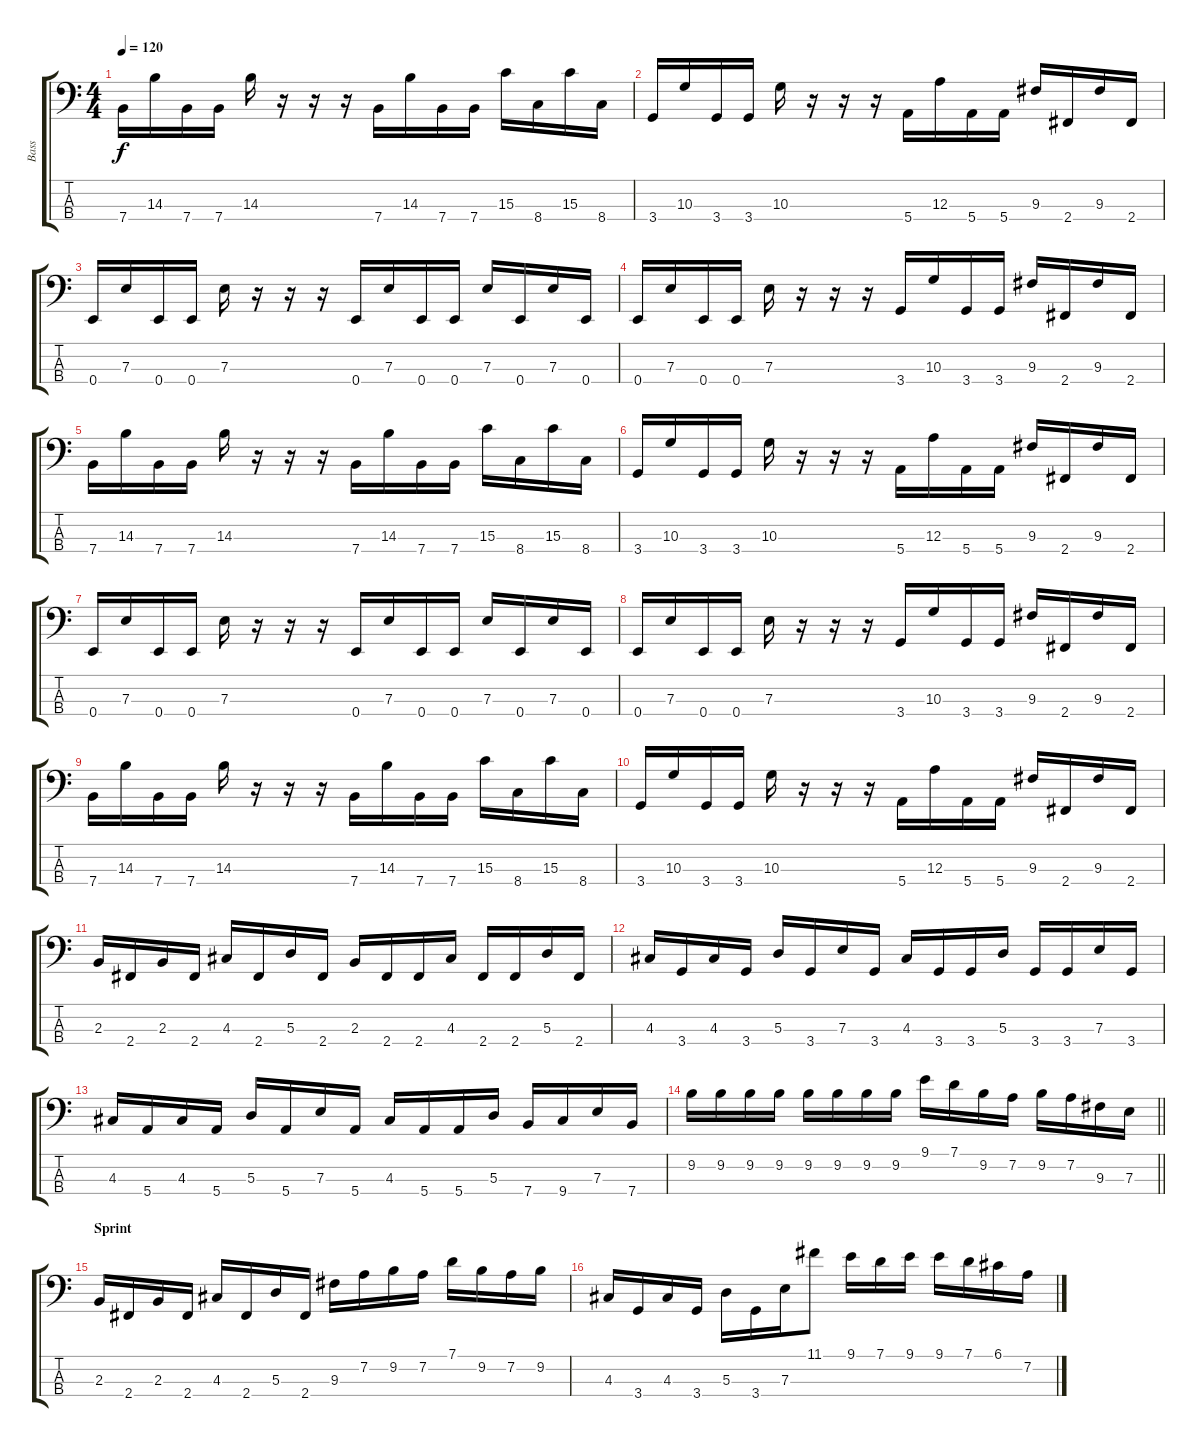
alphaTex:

\track ("Bass" "Bass") {instrument electricbassfinger}
\staff {score tabs}
\tuning (G2 D2 A1 E1) {hide}
\ts (4 4)
\tempo 120
\clef f4
\ks c
7.4.16{dy f} 14.3.16 7.4.16 7.4.16 14.3.16 r.16 r.16 r.16 7.4.16 14.3.16 7.4.16 7.4.16 15.3.16 8.4.16 15.3.16 8.4.16 |
3.4.16 10.3.16 3.4.16 3.4.16 10.3.16 r.16 r.16 r.16 5.4.16 12.3.16 5.4.16 5.4.16 9.3.16 2.4.16 9.3.16 2.4.16 |
0.4.16 7.3.16 0.4.16 0.4.16 7.3.16 r.16 r.16 r.16 0.4.16 7.3.16 0.4.16 0.4.16 7.3.16 0.4.16 7.3.16 0.4.16 |
0.4.16 7.3.16 0.4.16 0.4.16 7.3.16 r.16 r.16 r.16 3.4.16 10.3.16 3.4.16 3.4.16 9.3.16 2.4.16 9.3.16 2.4.16 |
7.4.16 14.3.16 7.4.16 7.4.16 14.3.16 r.16 r.16 r.16 7.4.16 14.3.16 7.4.16 7.4.16 15.3.16 8.4.16 15.3.16 8.4.16 |
3.4.16 10.3.16 3.4.16 3.4.16 10.3.16 r.16 r.16 r.16 5.4.16 12.3.16 5.4.16 5.4.16 9.3.16 2.4.16 9.3.16 2.4.16 |
0.4.16 7.3.16 0.4.16 0.4.16 7.3.16 r.16 r.16 r.16 0.4.16 7.3.16 0.4.16 0.4.16 7.3.16 0.4.16 7.3.16 0.4.16 |
0.4.16 7.3.16 0.4.16 0.4.16 7.3.16 r.16 r.16 r.16 3.4.16 10.3.16 3.4.16 3.4.16 9.3.16 2.4.16 9.3.16 2.4.16 |
7.4.16 14.3.16 7.4.16 7.4.16 14.3.16 r.16 r.16 r.16 7.4.16 14.3.16 7.4.16 7.4.16 15.3.16 8.4.16 15.3.16 8.4.16 |
3.4.16 10.3.16 3.4.16 3.4.16 10.3.16 r.16 r.16 r.16 5.4.16 12.3.16 5.4.16 5.4.16 9.3.16 2.4.16 9.3.16 2.4.16 |
2.3.16 2.4.16 2.3.16 2.4.16 4.3.16 2.4.16 5.3.16 2.4.16 2.3.16 2.4.16 2.4.16 4.3.16 2.4.16 2.4.16 5.3.16 2.4.16 |
4.3.16 3.4.16 4.3.16 3.4.16 5.3.16 3.4.16 7.3.16 3.4.16 4.3.16 3.4.16 3.4.16 5.3.16 3.4.16 3.4.16 7.3.16 3.4.16 |
4.3.16 5.4.16 4.3.16 5.4.16 5.3.16 5.4.16 7.3.16 5.4.16 4.3.16 5.4.16 5.4.16 5.3.16 7.4.16 9.4.16 7.3.16 7.4.16 |
\barLineRight lightlight
9.2.16 9.2.16 9.2.16 9.2.16 9.2.16 9.2.16 9.2.16 9.2.16 9.1.16 7.1.16 9.2.16 7.2.16 9.2.16 7.2.16 9.3.16 7.3.16 |
\section ("" "Sprint")
2.3.16 2.4.16 2.3.16 2.4.16 4.3.16 2.4.16 5.3.16 2.4.16 9.3.16 7.2.16 9.2.16 7.2.16 7.1.16 9.2.16 7.2.16 9.2.16 |
4.3.16 3.4.16 4.3.16 3.4.16 5.3.16 3.4.16 7.3.16 11.1.8 9.1.16 7.1.16 9.1.16 9.1.16 7.1.16 6.1.16 7.2.16
